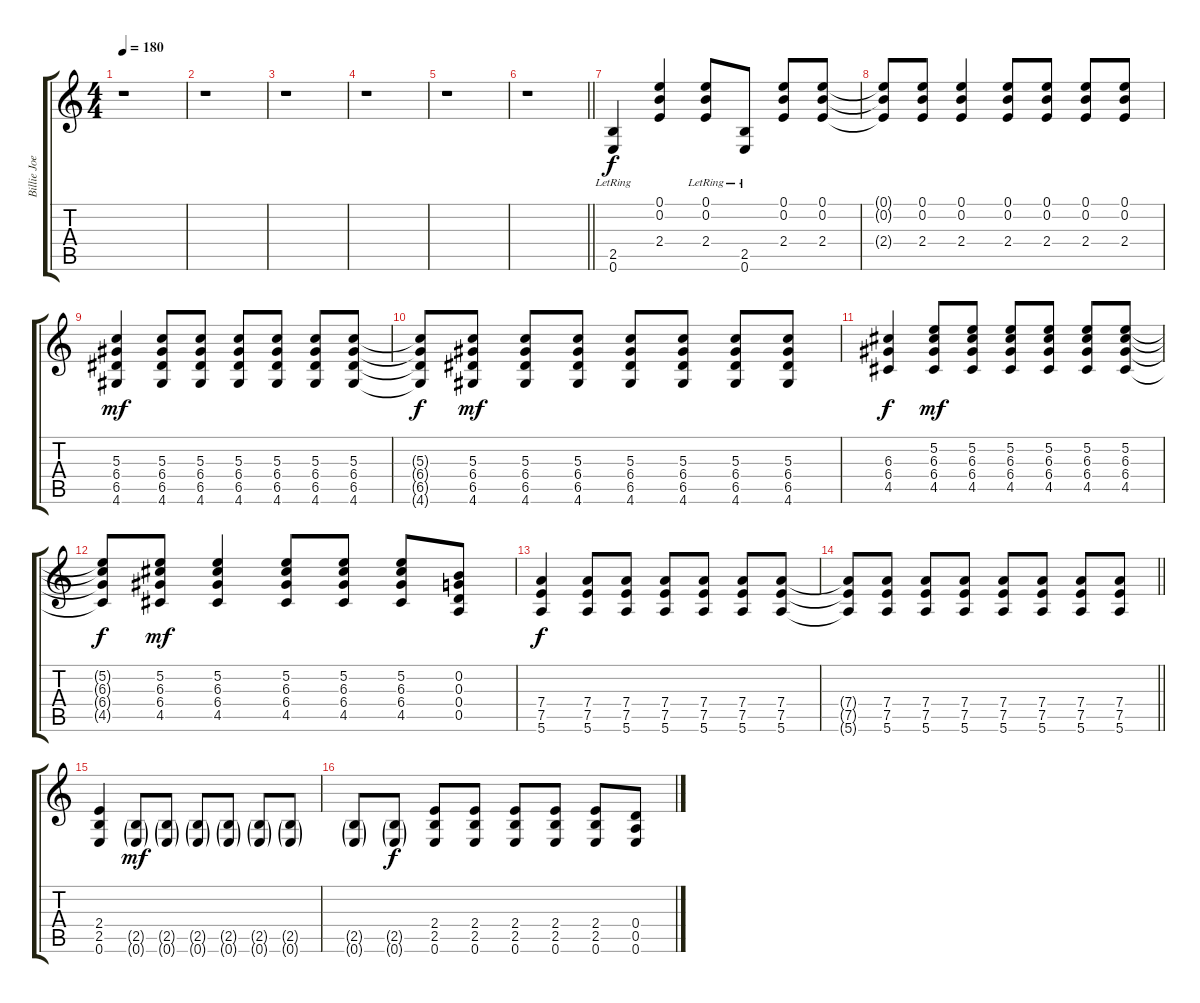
\track ("Billie Joe" "Billie Joe") {instrument distortionguitar}
\staff {score tabs}
\tuning (E4 B3 G3 D3 A2 E2) {hide}
\ts (4 4)
\tempo 180
\clef g2
\ks c
r.1{dy f} |
r.1 |
r.1 |
r.1 |
r.1 |
\barLineRight lightlight
r.1 |
(2.5{lr} 0.6).4 (0.1 0.2 2.4).4 (0.1{lr} 0.2{lr} 2.4).8 (2.5{lr} 0.6{lr}).8 (0.1 0.2 2.4).8 (0.1 0.2 2.4).8 |
(0.1{t} 0.2{t} 2.4{t}).8 (0.1 0.2 2.4).8 (0.1 0.2 2.4).4 (0.1 0.2 2.4).8 (0.1 0.2 2.4).8 (0.1 0.2 2.4).8 (0.1 0.2 2.4).8 |
(5.3 6.4 6.5 4.6).4{dy mf} (5.3 6.4 6.5 4.6).8 (5.3 6.4 6.5 4.6).8 (5.3 6.4 6.5 4.6).8 (5.3 6.4 6.5 4.6).8 (5.3 6.4 6.5 4.6).8 (5.3 6.4 6.5 4.6).8 |
(5.3{t} 6.4{t} 6.5{t} 4.6{t}).8{dy f} (5.3 6.4 6.5 4.6).8{dy mf} (5.3 6.4 6.5 4.6).8 (5.3 6.4 6.5 4.6).8 (5.3 6.4 6.5 4.6).8 (5.3 6.4 6.5 4.6).8 (5.3 6.4 6.5 4.6).8 (5.3 6.4 6.5 4.6).8 |
(6.3 6.4 4.5).4{dy f} (5.2 6.3 6.4 4.5).8{dy mf} (5.2 6.3 6.4 4.5).8 (5.2 6.3 6.4 4.5).8 (5.2 6.3 6.4 4.5).8 (5.2 6.3 6.4 4.5).8 (5.2 6.3 6.4 4.5).8 |
(5.2{t} 6.3{t} 6.4{t} 4.5{t}).8{dy f} (5.2 6.3 6.4 4.5).8{dy mf} (5.2 6.3 6.4 4.5).4 (5.2 6.3 6.4 4.5).8 (5.2 6.3 6.4 4.5).8 (5.2 6.3 6.4 4.5).8 (0.2 0.3 0.4 0.5).8 |
(7.4 7.5 5.6).4{dy f} (7.4 7.5 5.6).8 (7.4 7.5 5.6).8 (7.4 7.5 5.6).8 (7.4 7.5 5.6).8 (7.4 7.5 5.6).8 (7.4 7.5 5.6).8 |
\barLineRight lightlight
(7.4{t} 7.5{t} 5.6{t}).8 (7.4 7.5 5.6).8 (7.4 7.5 5.6).8 (7.4 7.5 5.6).8 (7.4 7.5 5.6).8 (7.4 7.5 5.6).8 (7.4 7.5 5.6).8 (7.4 7.5 5.6).8 |
(2.4 2.5 0.6).4 (2.5{g} 0.6{g}).8{dy mf} (2.5{g} 0.6{g}).8 (2.5{g} 0.6{g}).8 (2.5{g} 0.6{g}).8 (2.5{g} 0.6{g}).8 (2.5{g} 0.6{g}).8 |
(2.5{g} 0.6{g}).8 (2.5{g} 0.6{g}).8{dy f} (2.4 2.5 0.6).8 (2.4 2.5 0.6).8 (2.4 2.5 0.6).8 (2.4 2.5 0.6).8 (2.4 2.5 0.6).8 (0.4 0.5 0.6).8
